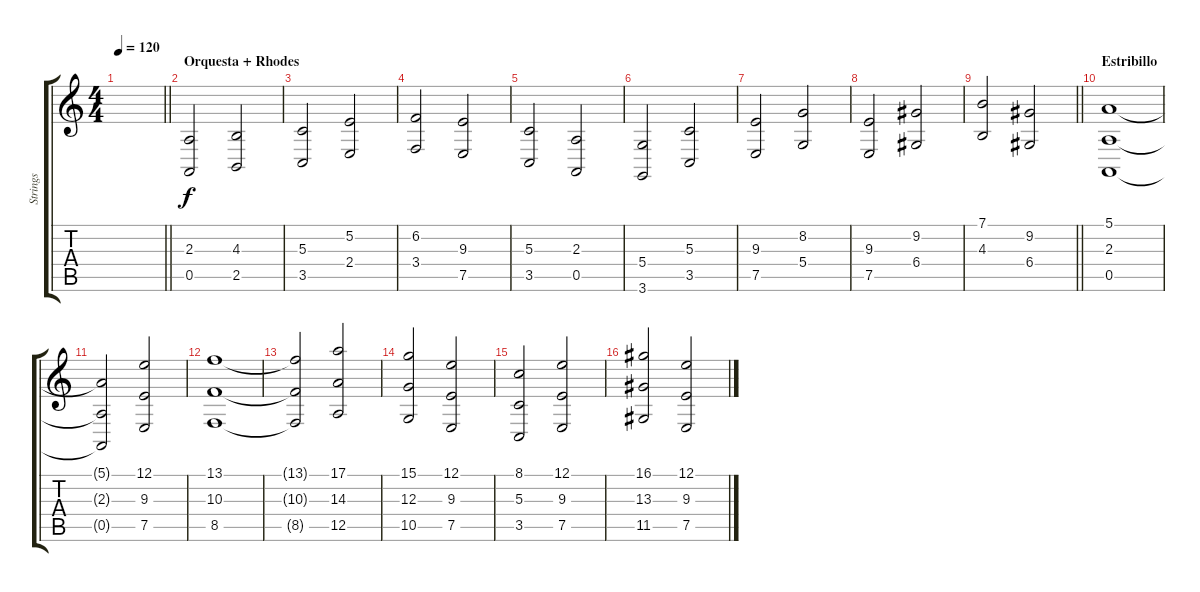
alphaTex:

\track ("Strings" "Strings") {instrument stringensemble1}
\staff {score tabs}
\tuning (E4 B3 G3 D3 A2 E2) {hide}
\ts (4 4)
\tempo 120
\clef g2
\barLineRight lightlight
\ks c
|
\section ("" "Orquesta + Rhodes")
(2.3 0.5).2 (4.3 2.5).2 |
(5.3 3.5).2 (5.2 2.4).2 |
(6.2 3.4).2 (9.3 7.5).2 |
(5.3 3.5).2 (2.3 0.5).2 |
(5.4 3.6).2 (5.3 3.5).2 |
(9.3 7.5).2 (8.2 5.4).2 |
(9.3 7.5).2 (9.2 6.4).2 |
\barLineRight lightlight
(7.1 4.3).2 (9.2 6.4).2 |
\section ("" "Estribillo")
(5.1 2.3 0.5).1 |
(5.1{t} 2.3{t} 0.5{t}).2 (12.1 9.3 7.5).2 |
(13.1 10.3 8.5).1 |
(13.1{t} 10.3{t} 8.5{t}).2 (17.1 14.3 12.5).2 |
(15.1 12.3 10.5).2 (12.1 9.3 7.5).2 |
(8.1 5.3 3.5).2 (12.1 9.3 7.5).2 |
(16.1 13.3 11.5).2 (12.1 9.3 7.5).2
